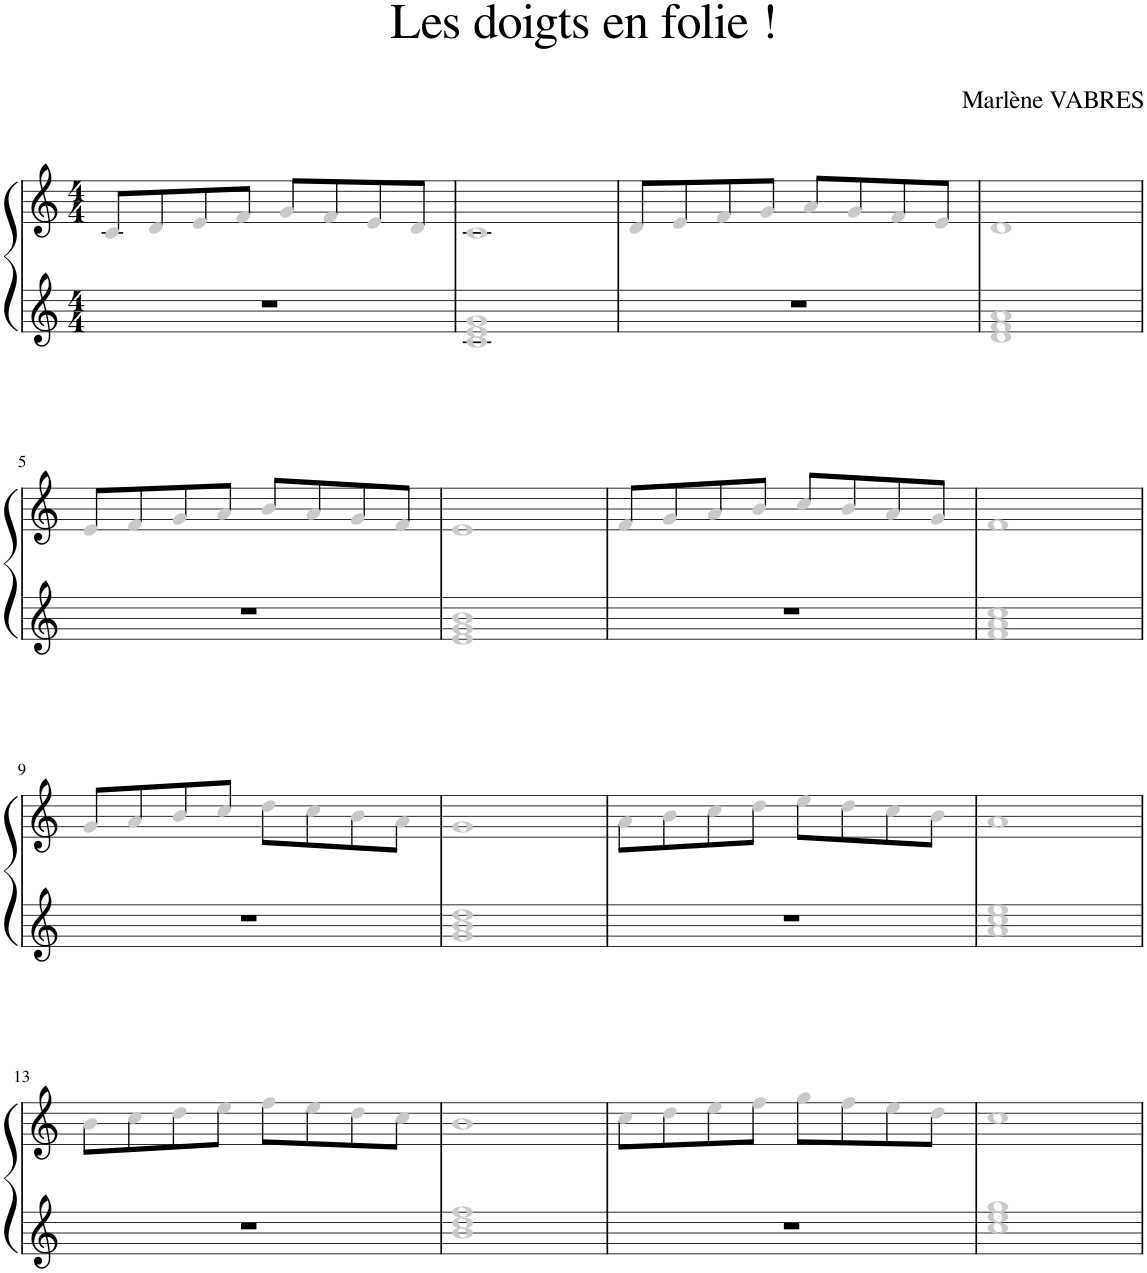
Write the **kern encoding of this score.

**kern	**kern
*part1	*part1
*staff2	*staff1
*I"Piano	*
*I'Pia.	*
*clefG2	*clefG2
*k[]	*k[]
*M4/4	*M4/4
=1	=1
1r	8ci/L
.	8di/
.	8ei/
.	8fi/J
.	8gi/L
.	8fi/
.	8ei/
.	8di/J
=2	=2
1ci 1ei 1gi	1ci
=3	=3
1r	8di/L
.	8ei/
.	8fi/
.	8gi/J
.	8ai/L
.	8gi/
.	8fi/
.	8ei/J
=4	=4
1di 1fi 1ai	1di
!!LO:LB:g=z
=5	=5
1r	8ei/L
.	8fi/
.	8gi/
.	8ai/J
.	8bi/L
.	8ai/
.	8gi/
.	8fi/J
=6	=6
1ei 1gi 1bi	1ei
=7	=7
1r	8fi/L
.	8gi/
.	8ai/
.	8bi/J
.	8cci/L
.	8bi/
.	8ai/
.	8gi/J
=8	=8
1fi 1ai 1cci	1fi
!!LO:LB:g=z
=9	=9
1r	8gi/L
.	8ai/
.	8bi/
.	8cci/J
.	8ddi\L
.	8cci\
.	8bi\
.	8ai\J
=10	=10
1gi 1bi 1ddi	1gi
=11	=11
1r	8ai\L
.	8bi\
.	8cci\
.	8ddi\J
.	8eei\L
.	8ddi\
.	8cci\
.	8bi\J
=12	=12
1ai 1cci 1eei	1ai
!!LO:LB:g=z
=13	=13
1r	8bi\L
.	8cci\
.	8ddi\
.	8eei\J
.	8ffi\L
.	8eei\
.	8ddi\
.	8cci\J
=14	=14
1bi 1ddi 1ffi	1bi
=15	=15
1r	8cci\L
.	8ddi\
.	8eei\
.	8ffi\J
.	8ggi\L
.	8ffi\
.	8eei\
.	8ddi\J
=16	=16
1cci 1eei 1ggi	1cci
=	=
*-	*-
